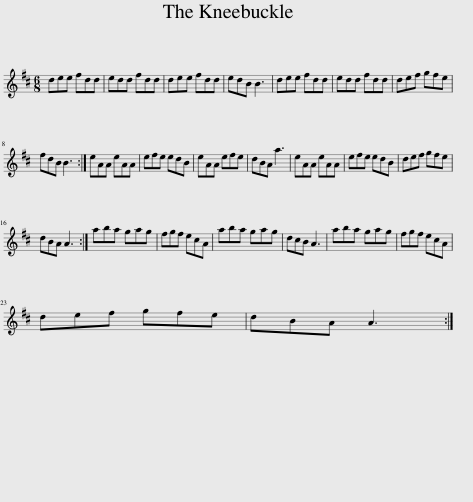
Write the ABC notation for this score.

X:1
L:1/8
M:6/8
I:linebreak $
K:D
V:1 treble
V:1
 dee fdd | edd fdd | dee fdd | edB B3 | dee fdd | %5
 edd fdd | def gfe |$ fdB B3 :| eAA eAA | efe edB | %10
 eAA efe | dBA a3 | eAA eAA | efe edB | def gfe |$ %15
 dBA A3 :| aba gag | fgf ecA | aba gag | dcB A3 | %20
 aba gag | fgf ecA |$ def gfe | dBA A3 :| %24
